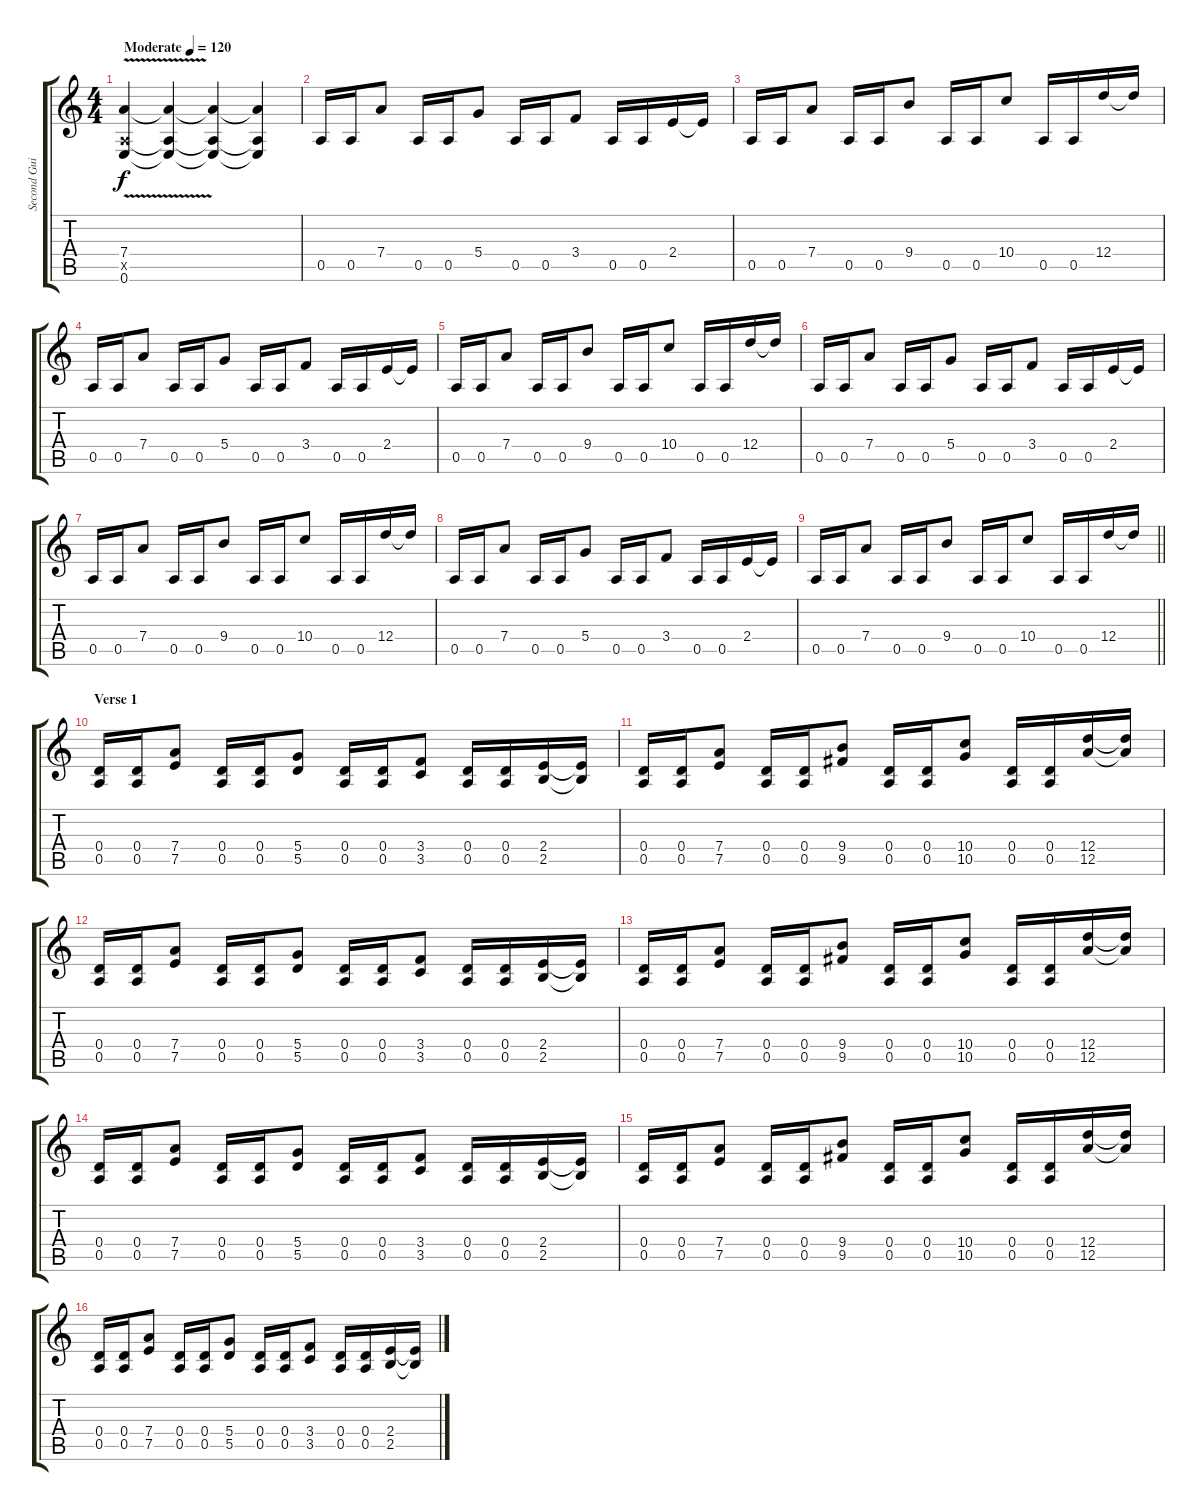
\track ("Second Guitar" "Second Gui") {instrument distortionguitar}
\staff {score tabs}
\tuning (E4 B3 G3 D3 A2 E2) {hide}
\ts (4 4)
\tempo (120 "Moderate")
\clef g2
\ks c
(7.4{v} 0.5{x} 0.6).4{dy f instrument distortionguitar} (7.4{t} 0.5{t} 0.6{t}).4 (7.4{t} 0.5{t} 0.6{t}).4 (7.4{t} 0.5{t} 0.6{t}).4 |
0.5.16 0.5.16 7.4.8 0.5.16 0.5.16 5.4.8 0.5.16 0.5.16 3.4.8 0.5.16 0.5.16 2.4.16 2.4{t}.16 |
0.5.16 0.5.16 7.4.8 0.5.16 0.5.16 9.4.8 0.5.16 0.5.16 10.4.8 0.5.16 0.5.16 12.4.16 12.4{t}.16 |
0.5.16 0.5.16 7.4.8 0.5.16 0.5.16 5.4.8 0.5.16 0.5.16 3.4.8 0.5.16 0.5.16 2.4.16 2.4{t}.16 |
0.5.16 0.5.16 7.4.8 0.5.16 0.5.16 9.4.8 0.5.16 0.5.16 10.4.8 0.5.16 0.5.16 12.4.16 12.4{t}.16 |
0.5.16 0.5.16 7.4.8 0.5.16 0.5.16 5.4.8 0.5.16 0.5.16 3.4.8 0.5.16 0.5.16 2.4.16 2.4{t}.16 |
0.5.16 0.5.16 7.4.8 0.5.16 0.5.16 9.4.8 0.5.16 0.5.16 10.4.8 0.5.16 0.5.16 12.4.16 12.4{t}.16 |
0.5.16 0.5.16 7.4.8 0.5.16 0.5.16 5.4.8 0.5.16 0.5.16 3.4.8 0.5.16 0.5.16 2.4.16 2.4{t}.16 |
\barLineRight lightlight
0.5.16 0.5.16 7.4.8 0.5.16 0.5.16 9.4.8 0.5.16 0.5.16 10.4.8 0.5.16 0.5.16 12.4.16 12.4{t}.16 |
\section ("" "Verse 1")
(0.4 0.5).16 (0.4 0.5).16 (7.4 7.5).8 (0.4 0.5).16 (0.4 0.5).16 (5.4 5.5).8 (0.4 0.5).16 (0.4 0.5).16 (3.4 3.5).8 (0.4 0.5).16 (0.4 0.5).16 (2.4 2.5).16 (2.4{t} 2.5{t}).16 |
(0.4 0.5).16 (0.4 0.5).16 (7.4 7.5).8 (0.4 0.5).16 (0.4 0.5).16 (9.4 9.5).8 (0.4 0.5).16 (0.4 0.5).16 (10.4 10.5).8 (0.4 0.5).16 (0.4 0.5).16 (12.4 12.5).16 (12.4{t} 12.5{t}).16 |
(0.4 0.5).16 (0.4 0.5).16 (7.4 7.5).8 (0.4 0.5).16 (0.4 0.5).16 (5.4 5.5).8 (0.4 0.5).16 (0.4 0.5).16 (3.4 3.5).8 (0.4 0.5).16 (0.4 0.5).16 (2.4 2.5).16 (2.4{t} 2.5{t}).16 |
(0.4 0.5).16 (0.4 0.5).16 (7.4 7.5).8 (0.4 0.5).16 (0.4 0.5).16 (9.4 9.5).8 (0.4 0.5).16 (0.4 0.5).16 (10.4 10.5).8 (0.4 0.5).16 (0.4 0.5).16 (12.4 12.5).16 (12.4{t} 12.5{t}).16 |
(0.4 0.5).16 (0.4 0.5).16 (7.4 7.5).8 (0.4 0.5).16 (0.4 0.5).16 (5.4 5.5).8 (0.4 0.5).16 (0.4 0.5).16 (3.4 3.5).8 (0.4 0.5).16 (0.4 0.5).16 (2.4 2.5).16 (2.4{t} 2.5{t}).16 |
(0.4 0.5).16 (0.4 0.5).16 (7.4 7.5).8 (0.4 0.5).16 (0.4 0.5).16 (9.4 9.5).8 (0.4 0.5).16 (0.4 0.5).16 (10.4 10.5).8 (0.4 0.5).16 (0.4 0.5).16 (12.4 12.5).16 (12.4{t} 12.5{t}).16 |
(0.4 0.5).16 (0.4 0.5).16 (7.4 7.5).8 (0.4 0.5).16 (0.4 0.5).16 (5.4 5.5).8 (0.4 0.5).16 (0.4 0.5).16 (3.4 3.5).8 (0.4 0.5).16 (0.4 0.5).16 (2.4 2.5).16 (2.4{t} 2.5{t}).16
